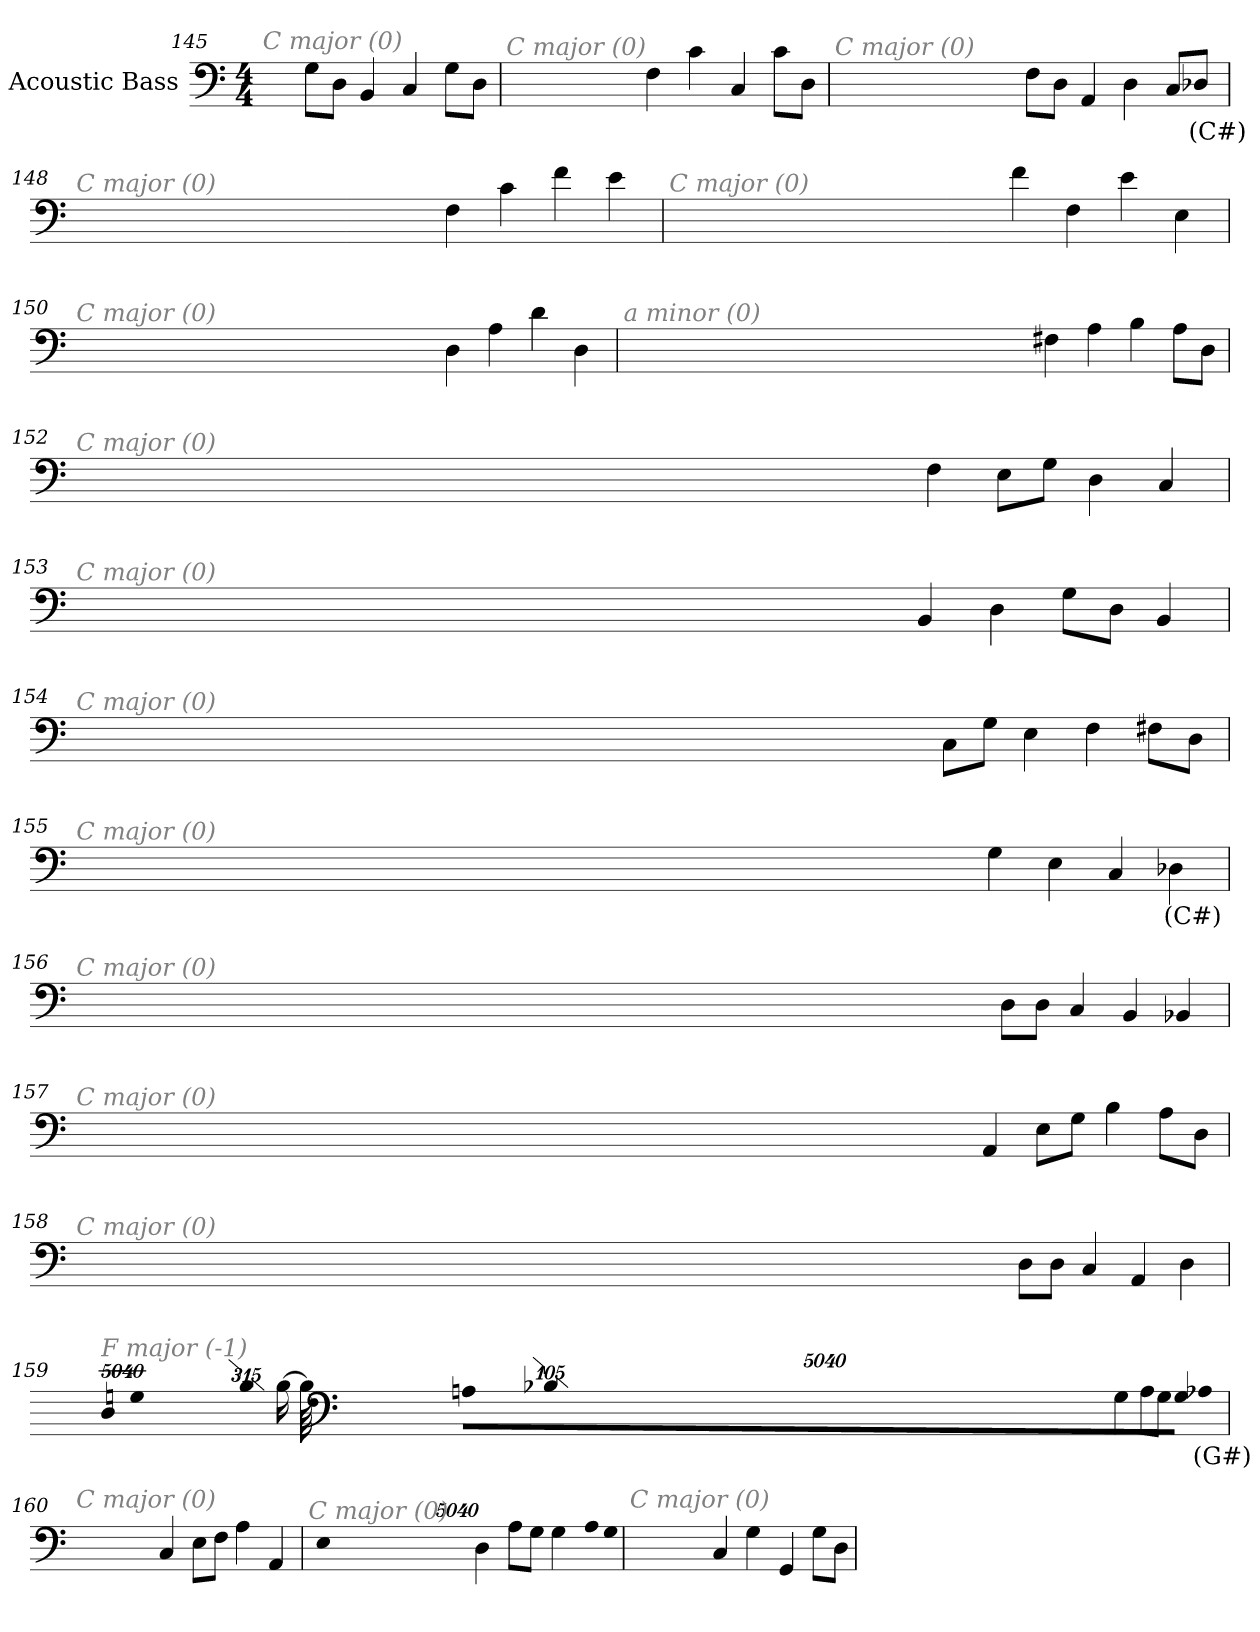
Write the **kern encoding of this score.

**kern	**text
*part1	*part1
*staff1	*staff1
*I"Acoustic Bass	*
*clefF4	*
*ITrd7c12	*
*k[]	*
*C:	*
*M4/4	*
=145	=145
!LO:TX:i:color=#808080:t=C major (0)	!
8GGL	.
8DDJ	.
4BBB	.
4CC	.
8GGL	.
8DDJ	.
=146	=146
!LO:TX:i:color=#808080:t=C major (0)	!
4FF	.
4C	.
4CC	.
8CL	.
8DDJ	.
=147	=147
!LO:TX:i:color=#808080:t=C major (0)	!
8FFL	.
8DDJ	.
4AAA	.
4DD	.
8CCL	.
8DD-XiJ	(C#)
=148	=148
!LO:TX:i:color=#808080:t=C major (0)	!
4FF	.
4C	.
4F	.
4E	.
=149	=149
!LO:TX:i:color=#808080:t=C major (0)	!
4F	.
4FF	.
4E	.
4EE	.
=150	=150
!LO:TX:i:color=#808080:t=C major (0)	!
4DD	.
4AA	.
4D	.
4DD	.
=151	=151
!LO:TX:i:color=#808080:t=a minor (0)	!
4FF#X	.
4AA	.
4BB	.
8AAL	.
8DDJ	.
=152	=152
!LO:TX:i:color=#808080:t=C major (0)	!
4FF	.
8EEL	.
8GGJ	.
4DD	.
4CC	.
=153	=153
!LO:TX:i:color=#808080:t=C major (0)	!
4BBB	.
4DD	.
8GGL	.
8DDJ	.
4BBB	.
=154	=154
!LO:TX:i:color=#808080:t=C major (0)	!
8CCL	.
8GGJ	.
4EE	.
4FF	.
8FF#XL	.
8DDJ	.
=155	=155
!LO:TX:i:color=#808080:t=C major (0)	!
4GG	.
4EE	.
4CC	.
4DD-Xi	(C#)
=156	=156
!LO:TX:i:color=#808080:t=C major (0)	!
8DDL	.
8DDJ	.
4CC	.
4BBB	.
4BBB-X	.
=157	=157
!LO:TX:i:color=#808080:t=C major (0)	!
4AAA	.
8EEL	.
8GGJ	.
4BB	.
8AAL	.
8DDJ	.
=158	=158
!LO:TX:i:color=#808080:t=C major (0)	!
8DDL	.
8DDJ	.
4CC	.
4AAA	.
4DD	.
=159	=159
!LO:TX:i:color=#808080:t=F major (-1)	!
4GG	.
8AAL	.
8GGJ	.
!LO:N:vis=8	!
40320%3347GGL	.
!LO:N:vis=8	!
40320%3347AA-Xi	(G#)
!LO:N:vis=8	!
40320%3347AAJ	.
!LO:N:vis=1024	!
[13440%13BB-XL	.
16BB-L_	.
64BB-L_	.
!LO:N:vis=256	!
20160%79BB-L]	.
!LO:N:vis=8	!
40320%3347GGn	.
!LO:N:vis=8	!
40320%3347DDJ	.
=160	=160
!LO:TX:i:color=#808080:t=C major (0)	!
4CC	.
8EEL	.
8FFJ	.
4AA	.
4AAA	.
=161	=161
!LO:TX:i:color=#808080:t=C major (0)	!
4DD	.
8AAL	.
8GGJ	.
4GG	.
!LO:N:vis=8	!
40320%3347AAL	.
!LO:N:vis=8	!
40320%3347GG	.
!LO:N:vis=8	!
40320%3347EEJ	.
=162	=162
!LO:TX:i:color=#808080:t=C major (0)	!
4CC	.
4GG	.
4GGG	.
8GGL	.
8DDJ	.
=	=
*-	*-
